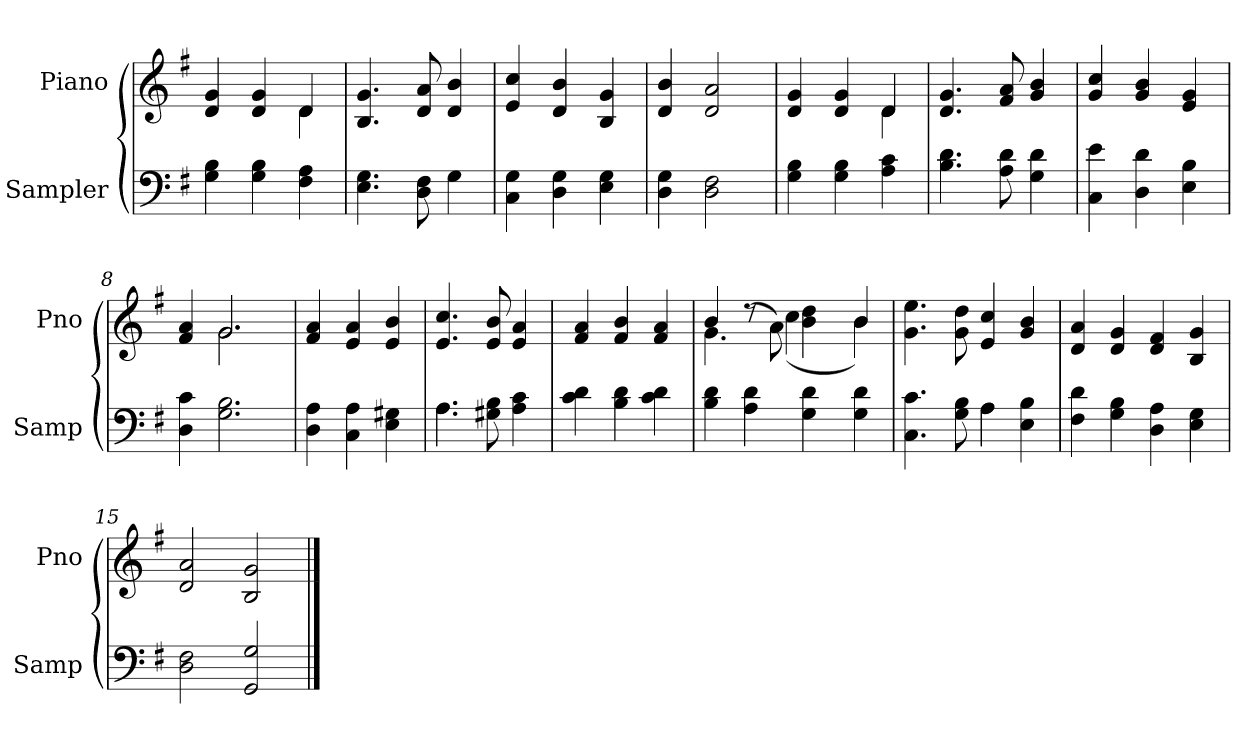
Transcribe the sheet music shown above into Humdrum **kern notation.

**kern	**kern
*part2	*part1
*staff2	*staff1
*I"Sampler	*I"Piano
*I'Samp	*I'Pno
*clefF4	*clefG2
*k[f#]	*k[f#]
*G:	*G:
=1	=1
*	*^
4G 4B	4d 4g	2ryy
4G 4B	4d 4g	.
4F# 4A	4d/	4d
*	*v	*v
=2	=2
4.E 4.G	4.B 4.g
8D 8F#	8d 8a
4G	4d 4b
=3	=3
4C 4G	4e 4cc
4D 4G	4d 4b
4E 4G	4B 4g
=4	=4
4D 4G	4d 4b
2D 2F#	2d 2a
=5	=5
*	*^
4G 4B	4d 4g	2ryy
4G 4B	4d 4g	.
4A 4c	4d/	4d
*	*v	*v
=6	=6
4.B 4.d	4.d 4.g
8A 8d	8f# 8a
4G 4d	4g 4b
=7	=7
4C 4e	4g 4cc
4D 4d	4g 4b
4E 4B	4e 4g
=8	=8
*	*^
4D 4c	4f# 4a	4ryy
2.G 2.B	2.g/	2.g
*	*v	*v
=9	=9
4D 4A	4f# 4a
4C 4A	4e 4a
4E 4G#X	4e 4b
=10	=10
*^	*
4.A\	4.A	4.e 4.cc
8G#X 8B	4.ryy	8e 8b
4A 4c	.	4e 4a
*v	*v	*
=11	=11
4c 4d	4f# 4a
4B 4d	4f# 4b
4c 4d	4f# 4a
=12	=12
*	*^
4B 4d	4b/	4.g
4A 4d	(8r	.
.	8a\)	(4cc
4G 4d	4b\ 4dd\	.
.	.	8ryy
4G 4d	4b/	4b)
*	*v	*v
=13	=13
*^	*
4.C 4.c	2ryy	4.g\ 4.ee\
8G 8B	.	8g 8dd
4A\	4A	4e 4cc
4E 4B	4ryy	4g 4b
*v	*v	*
=14	=14
4F# 4d	4d 4a
4G 4B	4d 4g
4D 4A	4d 4f#
4E 4G	4B 4g
=15	=15
2D 2F#	2d 2a
2GG 2G	2B 2g
==	==
*-	*-
